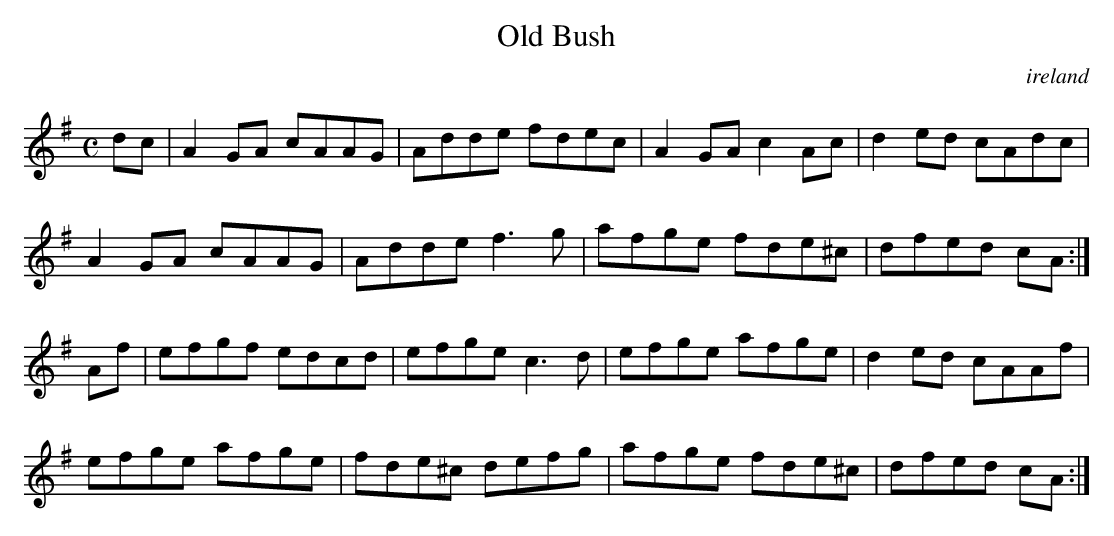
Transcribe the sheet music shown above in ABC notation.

X:1
T:Old Bush
O:ireland
M:C
L:1/8
K:D Mixolydian
dc|A2GA cAAG|Adde fdec|A2GA c2Ac|d2ed cAdc|!
A2GA cAAG|Adde f3g|afge fde^c|dfed cA:|!
Af|efgf edcd|efge c3d|efge afge|d2ed cAAf|!
efge afge|fde^c defg|afge fde^c|dfed cA:|!
